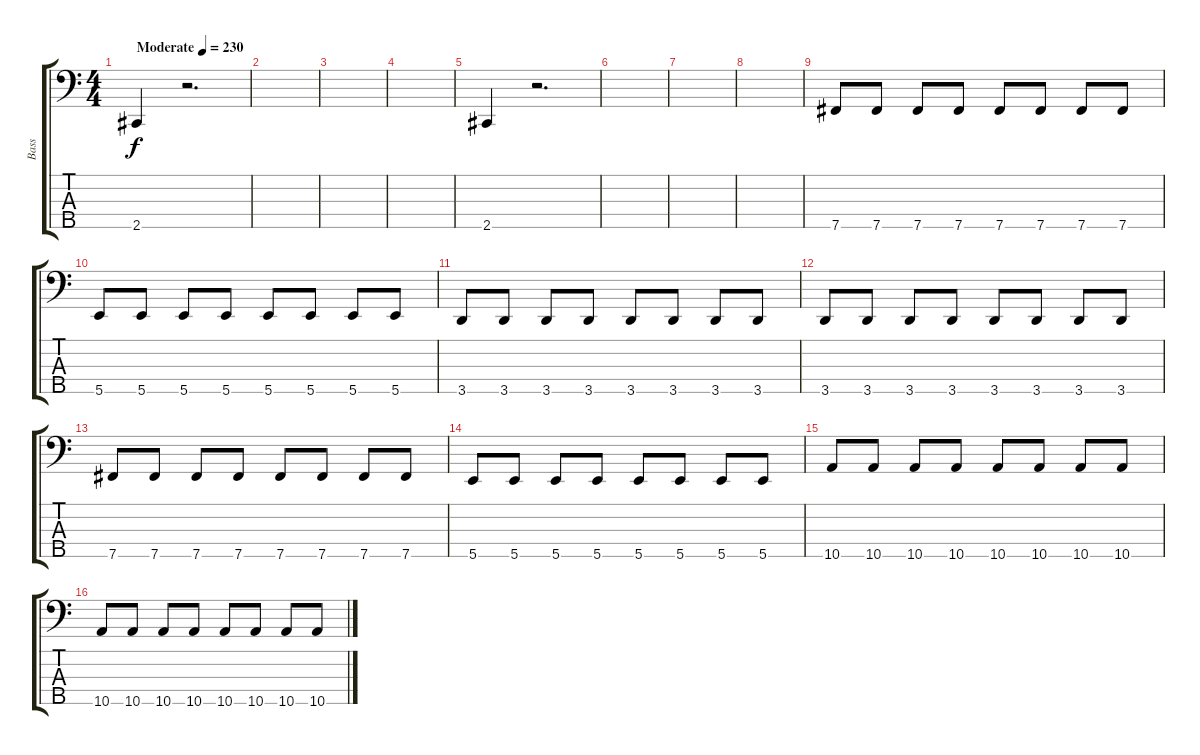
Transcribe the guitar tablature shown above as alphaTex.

\track ("Bass" "Bass") {instrument electricbasspick}
\staff {score tabs}
\tuning (Ab2 E2 B1 Gb1 B0) {hide}
\ts (4 4)
\tempo (230 "Moderate")
\clef f4
\ks c
2.5.4{dy f instrument electricbasspick} r.2{d} |
|
|
|
2.5.4 r.2{d} |
|
|
|
7.5.8 7.5.8 7.5.8 7.5.8 7.5.8 7.5.8 7.5.8 7.5.8 |
5.5.8 5.5.8 5.5.8 5.5.8 5.5.8 5.5.8 5.5.8 5.5.8 |
3.5.8 3.5.8 3.5.8 3.5.8 3.5.8 3.5.8 3.5.8 3.5.8 |
3.5.8 3.5.8 3.5.8 3.5.8 3.5.8 3.5.8 3.5.8 3.5.8 |
7.5.8 7.5.8 7.5.8 7.5.8 7.5.8 7.5.8 7.5.8 7.5.8 |
5.5.8 5.5.8 5.5.8 5.5.8 5.5.8 5.5.8 5.5.8 5.5.8 |
10.5.8 10.5.8 10.5.8 10.5.8 10.5.8 10.5.8 10.5.8 10.5.8 |
10.5.8 10.5.8 10.5.8 10.5.8 10.5.8 10.5.8 10.5.8 10.5.8
